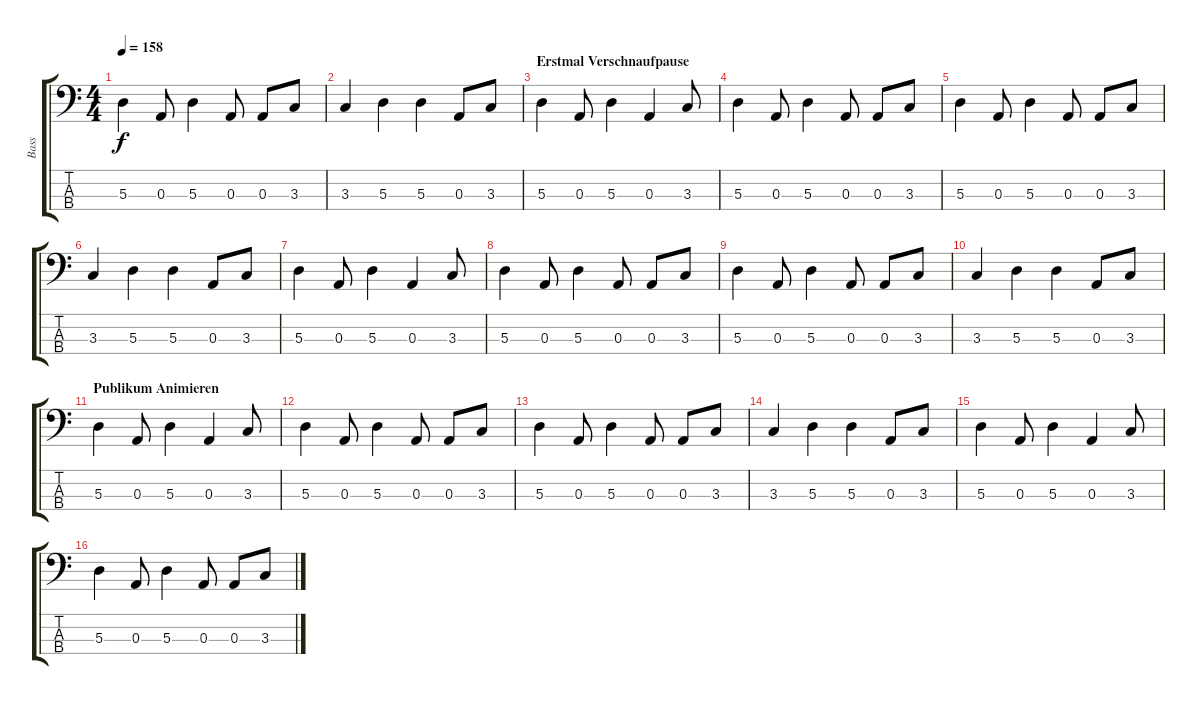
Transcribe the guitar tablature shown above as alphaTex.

\track ("Bass" "Bass") {instrument electricbassfinger}
\staff {score tabs}
\tuning (G2 D2 A1 D1) {hide}
\ts (4 4)
\tempo 158
\clef f4
\ks c
5.3.4{dy f} 0.3.8 5.3.4 0.3.8 0.3.8 3.3.8 |
3.3.4 5.3.4 5.3.4 0.3.8 3.3.8 |
\section ("" "Erstmal Verschnaufpause")
5.3.4 0.3.8 5.3.4 0.3.4 3.3.8 |
5.3.4 0.3.8 5.3.4 0.3.8 0.3.8 3.3.8 |
5.3.4 0.3.8 5.3.4 0.3.8 0.3.8 3.3.8 |
3.3.4 5.3.4 5.3.4 0.3.8 3.3.8 |
5.3.4 0.3.8 5.3.4 0.3.4 3.3.8 |
5.3.4 0.3.8 5.3.4 0.3.8 0.3.8 3.3.8 |
5.3.4 0.3.8 5.3.4 0.3.8 0.3.8 3.3.8 |
3.3.4 5.3.4 5.3.4 0.3.8 3.3.8 |
\section ("" "Publikum Animieren")
5.3.4 0.3.8 5.3.4 0.3.4 3.3.8 |
5.3.4 0.3.8 5.3.4 0.3.8 0.3.8 3.3.8 |
5.3.4 0.3.8 5.3.4 0.3.8 0.3.8 3.3.8 |
3.3.4 5.3.4 5.3.4 0.3.8 3.3.8 |
5.3.4 0.3.8 5.3.4 0.3.4 3.3.8 |
5.3.4 0.3.8 5.3.4 0.3.8 0.3.8 3.3.8
